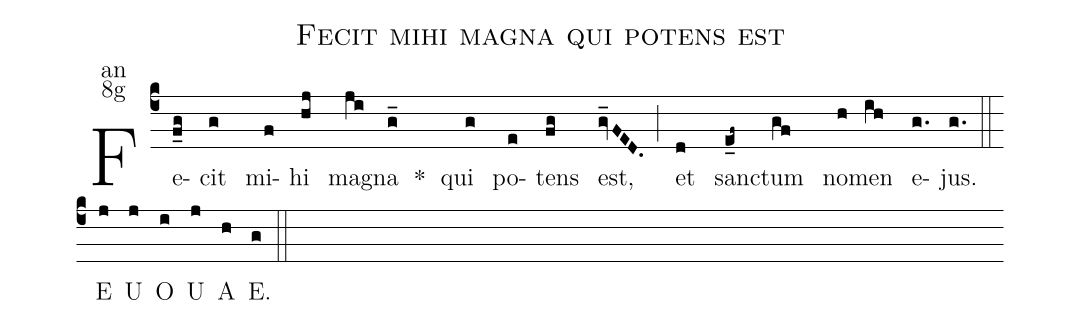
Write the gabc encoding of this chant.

name:Fecit mihi magna qui potens est;
office-part:an;
mode:8g;
%%
(c4) Fe(f_g)cit(g) mi(f)hi(hj) ma(ji)gna(g_) <sp>*</sp>() qui(g) po(e)tens(fg) est,(gv_FED.) (;)
et(d) san(e_f~)ctum(gf) no(h)men(ih) e(g.)jus.(g.) (::)
<eu> E(j) U(j) O(i) U(j) A(h) E.(g) </eu> (::)
